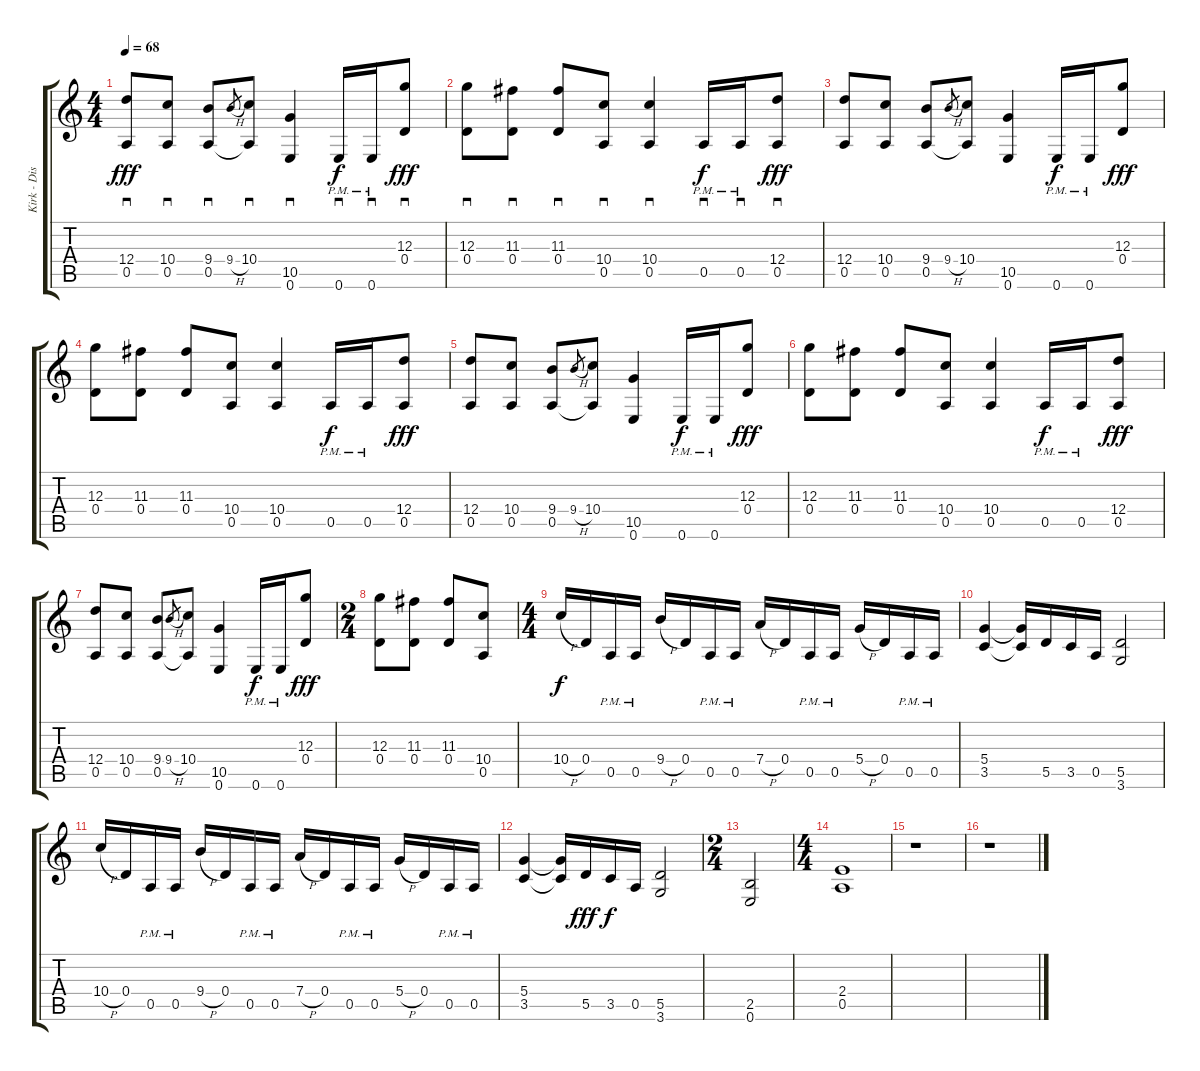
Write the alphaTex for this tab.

\track ("Kirk - Distortion(rhythm+solo)" "Kirk - Dis") {instrument overdrivenguitar}
\staff {score tabs}
\tuning (E4 B3 G3 D3 A2 E2) {hide}
\ts (4 4)
\tempo 68
\clef g2
\ks c
(12.4 0.5).8{sd dy fff} (10.4 0.5).8{sd} (9.4 0.5).8{sd} 9.4{h}.8{gr} (10.4 0.5{t}).8{sd} (10.5 0.6).4{sd} 0.6{pm}.16{sd dy f} 0.6{pm}.16{sd} (12.3 0.4).8{sd dy fff} |
(12.3 0.4).8{sd} (11.3 0.4).8{sd} (11.3 0.4).8{sd} (10.4 0.5).8{sd} (10.4 0.5).4{sd} 0.5{pm}.16{sd dy f} 0.5{pm}.16{sd} (12.4 0.5).8{sd dy fff} |
(12.4 0.5).8 (10.4 0.5).8 (9.4 0.5).8 9.4{h}.8{gr} (10.4 0.5{t}).8 (10.5 0.6).4 0.6{pm}.16{dy f} 0.6{pm}.16 (12.3 0.4).8{dy fff} |
(12.3 0.4).8 (11.3 0.4).8 (11.3 0.4).8 (10.4 0.5).8 (10.4 0.5).4 0.5{pm}.16{dy f} 0.5{pm}.16 (12.4 0.5).8{dy fff} |
(12.4 0.5).8 (10.4 0.5).8 (9.4 0.5).8 9.4{h}.8{gr} (10.4 0.5{t}).8 (10.5 0.6).4 0.6{pm}.16{dy f} 0.6{pm}.16 (12.3 0.4).8{dy fff} |
(12.3 0.4).8 (11.3 0.4).8 (11.3 0.4).8 (10.4 0.5).8 (10.4 0.5).4 0.5{pm}.16{dy f} 0.5{pm}.16 (12.4 0.5).8{dy fff} |
(12.4 0.5).8 (10.4 0.5).8 (9.4 0.5).8 9.4{h}.8{gr} (10.4 0.5{t}).8 (10.5 0.6).4 0.6{pm}.16{dy f} 0.6{pm}.16 (12.3 0.4).8{dy fff} |
\ts (2 4)
(12.3 0.4).8 (11.3 0.4).8 (11.3 0.4).8 (10.4 0.5).8 |
\ts (4 4)
10.4{h}.16{dy f} 0.4.16 0.5{pm}.16 0.5{pm}.16 9.4{h}.16 0.4.16 0.5{pm}.16 0.5{pm}.16 7.4{h}.16 0.4.16 0.5{pm}.16 0.5{pm}.16 5.4{h}.16 0.4.16 0.5{pm}.16 0.5{pm}.16 |
(5.4 3.5).4 (5.4{t} 3.5{t}).16 5.5.16 3.5.16 0.5.16 (5.5 3.6).2 |
10.4{h}.16 0.4.16 0.5{pm}.16 0.5{pm}.16 9.4{h}.16 0.4.16 0.5{pm}.16 0.5{pm}.16 7.4{h}.16 0.4.16 0.5{pm}.16 0.5{pm}.16 5.4{h}.16 0.4.16 0.5{pm}.16 0.5{pm}.16 |
(5.4 3.5).4 (5.4{t} 3.5{t}).16 5.5.16{dy fff} 3.5.16{dy f} 0.5.16 (5.5 3.6).2 |
\ts (2 4)
(2.5 0.6).2 |
\ts (4 4)
(2.4 0.5).1{volume 0} |
r.1 |
r.1
